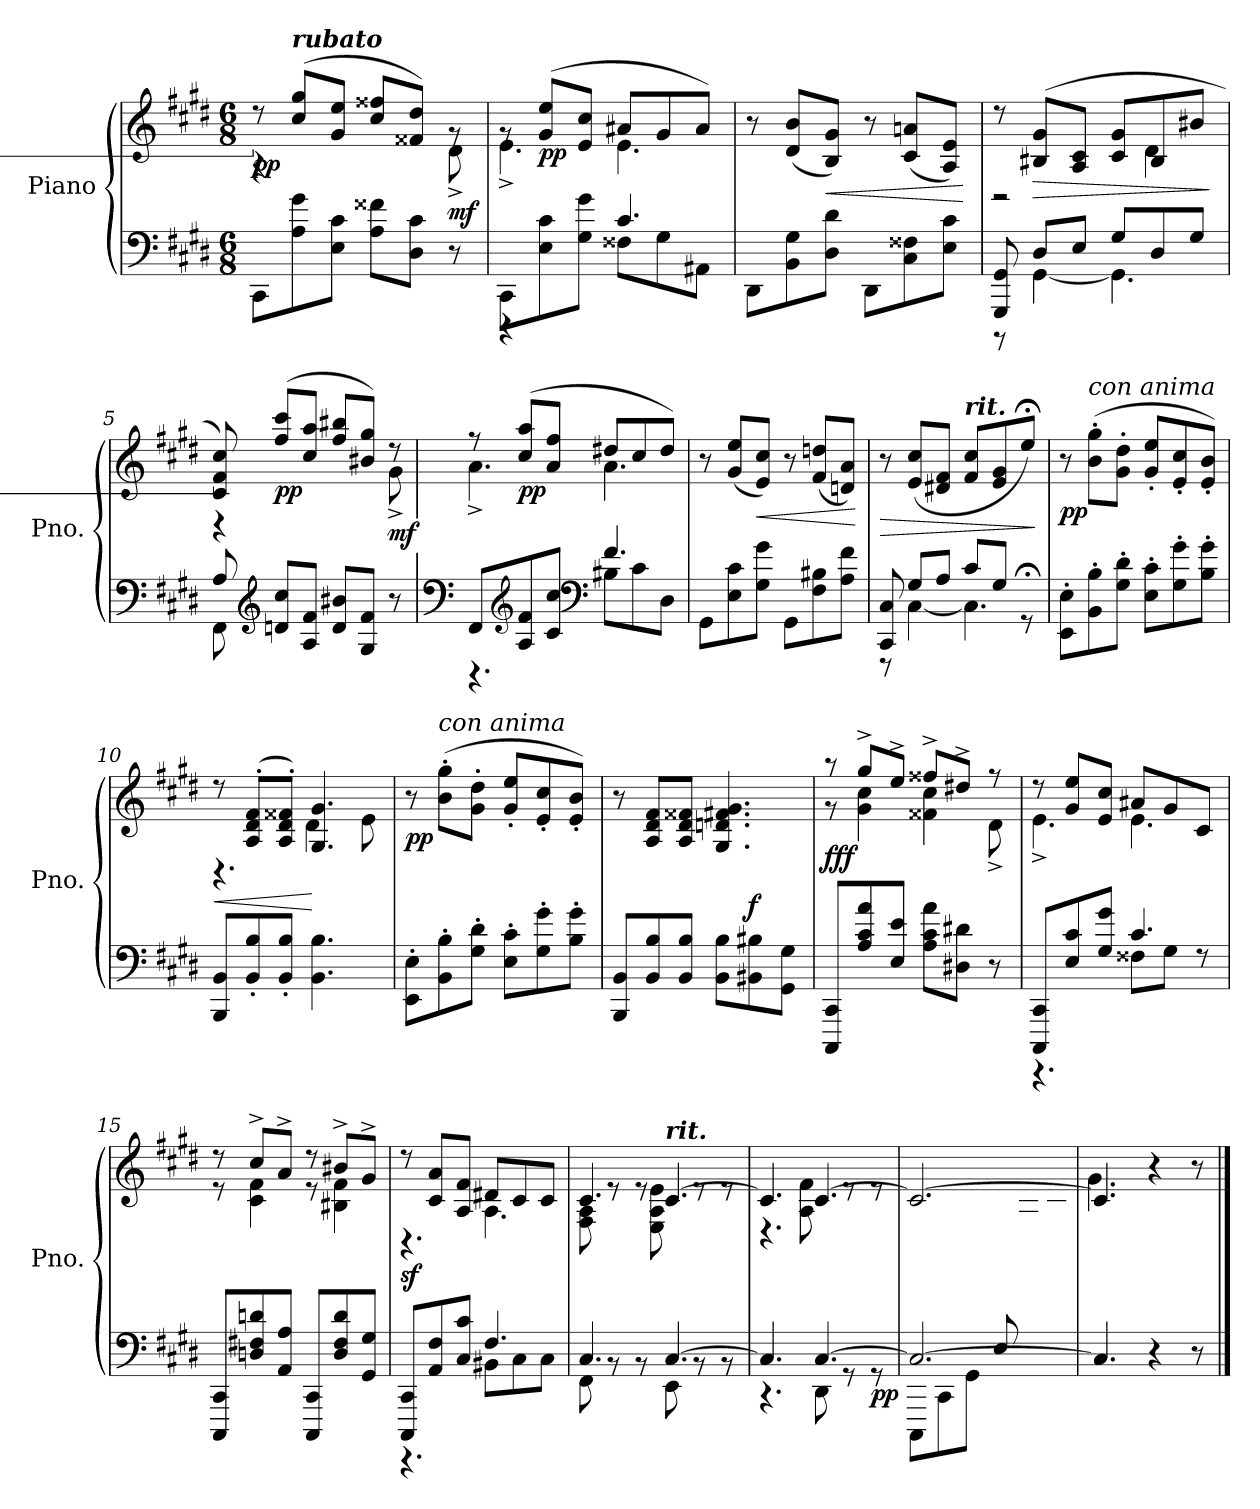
**kern	**kern	**dynam
*part1	*part1	*part1
*staff2	*staff1	*staff1/2
*I"Piano	*	*
*I'Pno.	*	*
*clefF4	*clefG2	*
*k[f#c#g#d#]	*k[f#c#g#d#]	*
*M6/8	*M6/8	*
=1	=1	=1
*	*^	*
!	!	!LO:N:vis=2.	!LO:DY:b
8CC#\L	8r	8%5r	pp
!	!LO:TX:a:Bi:t=rubato	!	!
8A\ 8g#\	(>8cc#/ 8gg#/L	.	.
8E\ 8c#\J	8g#/ 8ee/J	.	.
8A\ 8f##X\L	8cc#/ 8ff##X/L	.	.
8D#\ 8c#\J	8f##X/ 8dd#/J)	.	.
!	!	!	!LO:DY:b
8r	8rg	8d#^\	mf
=2	=2	=2	=2
*^	*	*	*
8CC#\L	4.r	8rg	4.e^\	.
!	!	!	!	!LO:DY:b
8E\ 8c#\	.	(>8g#/ 8ee/L	.	pp
8G#\ 8g#\J	.	8e/ 8cc#/J	.	.
8F##X\L	4.c#/	8a#X/L	4.e\	.
8G#\	.	8g#/	.	.
8AA#X\J	.	8a#/J)	.	.
*v	*v	*	*	*
*	*v	*v	*
=3	=3	=3
8DD#\L	8r	.
8BB\ 8G#\	(<8d#/ 8b/L	.
!	!	!LO:HP:b
8D#\ 8d#\J	8B/ 8g#/J)	<
8DD#\L	8r	.
8C#\ 8F##X\	(<8c#/ 8an/L	.
8E\ 8c#\J	8A/ 8e/J)	.
.	.	[
=4	=4	=4
*^	*^	*
8GGG#/ 8GG#/	8r	8r	2r	.
!	!	!	!	!LO:HP:b
8D#/L	[4GG#\	(>8B#X/ 8g#/L	.	>
8E/J	.	8A/ 8c#/J	.	.
8G#/L	4.GG#\]	8c#/ 8g#/L	.	.
8D#/	.	8B#/	4d#\	.
8G#/J	.	8b#X/J	.	.
*v	*v	*	*	*
*	*v	*v	*
.	.	]
=5	=5	=5
*^	*^	*
!	!	!	!LO:N:vis=2.	!
8A/	8FF#\	8c#/ 8f#/ 8cc#/)	8%5r	.
*clefG2	*	*	*	*
!	!	!	!	!LO:DY:b
8dn/ 8cc#/L	2ryy	(>8ff#/ 8ccc#/L	.	pp
8A/ 8f#/J	.	8cc#/ 8aa/J	.	.
8d/ 8b#X/L	.	8ff#/ 8bb#X/L	.	.
8G#/ 8f#/J	.	8b#X/ 8gg#/J)	.	.
!	!	!	!	!LO:DY:b
8r	8ryy	8r	8g#^\	mf
=6	=6	=6	=6	=6
*clefF4	*	*	*	*
8FF#/L	4.r	8r	4.a^\	.
*clefG2	*	*	*	*
!	!	!	!	!LO:DY:b
8A/ 8f#/	.	(>8cc#/ 8aa/L	.	pp
8c#/ 8cc#/J	.	8a/ 8ff#/J	.	.
*clefF4	*	*	*	*
8B#X\L	4.f#/	8dd#X/L	4.a\	.
8c#\	.	8cc#/	.	.
8D#\J	.	8dd#/J)	.	.
*v	*v	*	*	*
*	*v	*v	*
=7	=7	=7
8GG#\L	8r	.
8E\ 8c#\	(<8g#/ 8ee/L	.
!	!	!LO:HP:b
8G#\ 8g#\J	8e/ 8cc#/J)	<
8GG#\L	8r	.
8F#\ 8B#X\	(<8f#/ 8ddn/L	.
8A\ 8f#\J	8dn/ 8a/J)	.
.	.	[
=8	=8	=8
*^	*	*
!	!	!	!LO:HP:b
8CC#/ 8C#/	8r	8r	>
8G#/L	[4C#\	(<8e/ 8cc#/L	.
8A/J	.	8d#X/ 8f#/J	.
!	!	!LO:TX:a:Bi:t=rit.	!
8c#/L	4.C#\]	8f#/ 8cc#/L	.
8G#/J	.	8e/ 8g#/	.
8r;<GG	.	8ee;</J)	.
*v	*v	*	*
.	.	]
=9	=9	=9
!	!	!LO:DY:b
8EE\' 8E\'L	8r	pp
!	!LO:TX:a:i:t=con anima	!
8BB\' 8B\'	(>8b\' 8gg#\'L	.
8G#\' 8d#\'J	8g#\' 8dd#\'J	.
8E\' 8c#\'L	8g#/' 8ee/'L	.
8G#\' 8g#\'	8e/' 8cc#/'	.
8B\' 8g#\'J	8e/' 8b/'J)	.
=10	=10	=10
!	!	!LO:HP:b
*	*^	*
8BBB/ 8BB/L	8r	4.r	<
8BB/' 8B/'	(>8A/' 8d#/' 8f#/'L	.	.
8BB/' 8B/'J	8A/' 8d#/' 8f##X/'J)	.	.
4.BB\ 4.B\	4.G#/ 4.g#/	4d#\	[
.	.	8e\	.
=11	=11	=11	=11
!	!	!	!LO:DY:b
*	*v	*v	*
8EE\' 8E\'L	8r	pp
!	!LO:TX:a:i:t=con anima	!
8BB\' 8B\'	(>8b\' 8gg#\'L	.
8G#\' 8d#\'J	8g#\' 8dd#\'J	.
8E\' 8c#\'L	8g#/' 8ee/'L	.
8G#\' 8g#\'	8e/' 8cc#/'	.
8B\' 8g#\'J	8e/' 8b/'J)	.
=12	=12	=12
8BBB/ 8BB/L	8r	.
8BB/ 8B/	8A/ 8d#/ 8f#/L	.
8BB/ 8B/J	8A/ 8d#/ 8f##X/J	.
8BB\ 8B\L	4.G#/ 4.dn/ 4.f#X/ 4.g#/	.
!	!	!LO:DY:a=2
8BB#X\ 8B#X\	.	f
8GG#\ 8G#\J	.	.
=13	=13	=13
*	*^	*
!	!	!	!LO:DY:b
8CCC#/ 8CC#/L	8r	8r	fff
8A/ 8c#/ 8a/	8gg#^/L	4g#\ 4cc#\	.
8E/ 8e/J	8ee^/J	.	.
8A\ 8c#\ 8a\L	8ff##X^/L	4f##X\ 4cc#\	.
8D#X\ 8d#X\J	8dd#X^/J	.	.
8r	8r	8d#^\	.
=14	=14	=14	=14
*^	*	*	*
8CCC#/ 8CC#/L	4.r	8r	4.e^\	.
8E/ 8c#/	.	8g#/ 8ee/L	.	.
8G#/ 8g#/J	.	8e/ 8cc#/J	.	.
4.c#/	8F##X\L	8a#X/L	4.e\	.
.	8G#\J	8g#/	.	.
.	8rF	8c#/J	.	.
*v	*v	*	*	*
=15	=15	=15	=15
8CCC#/ 8CC#/L	8r	8r	.
8Dn/ 8F#X/ 8dn/	8cc#^/L	4c#\ 4f#\	.
8AA/ 8A/J	8a^/J	.	.
8CCC#/ 8CC#/L	8r	8r	.
8D/ 8F#/ 8d/	8b#X^/L	4B#X\ 4f#\	.
8GG#/ 8G#/J	8g#^/J	.	.
=16	=16	=16	=16
*^	*	*	*
!	!	!	!	!LO:DY:b
8CCC#/ 8CC#/L	4.r	8r	4.r	sf
8AA/ 8F#/	.	8c#/ 8a/L	.	.
8C#/ 8c#/J	.	8A/ 8f#/J	.	.
4.F#/	8BB#X\L	8d#X/L	4.A\	.
!	!	!	!	!LO:DY:b
.	8C#\	8c#/	.	other-dynamics
!	!	!	!	!LO:DY:b
.	8C#\J	8c#/J	.	other-dynamics
=17	=17	=17	=17	=17
!	!	!	!	!LO:DY:a=2
!	!	!	!	!LO:DY:n=1:b=2
!	!	!	!	!LO:DY:n=2:b
!	!	!	!	!LO:DY:n=3:a
4.C#/	8FF#\	4.c#/	8F#\ 8A\	other-dynamics p p other-dynamics
.	8rBB	.	8re	.
.	8rBB	.	8re	.
!	!	!LO:TX:a:Bi:t=rit.	!	!
[4.C#/	8EE\	[4.c#/	8E\ 8A\ 8e\	.
.	8rBB	.	8re	.
.	8rBB	.	8re	.
=18	=18	=18	=18	=18
4.C#/]	4.r	4.c#/]	4.r	.
[4.C#/	8DD#\	[4.c#/	8A\ 8f#\	.
.	8rGG	.	8re	.
!	!	!	!	!LO:DY:b=2
.	8rGG	.	8re	pp
=19	=19	=19	=19	=19
2.C#/_	(>8CCC#\L	2.c#/_	2ryy	.
.	8CC#\	.	.	.
.	8GG#\J	.	.	.
.	8E/L	.	.	.
.	4ryy	.	8G#/	.
.	.	.	8c#/J	.
*v	*v	*	*	*
=20	=20	=20	=20
4.C#/]	4.c#/]	4.g#\)	.
4r	4r	4.ryy	.
8r	8r	.	.
*	*v	*v	*
==	==	==
*-	*-	*-
